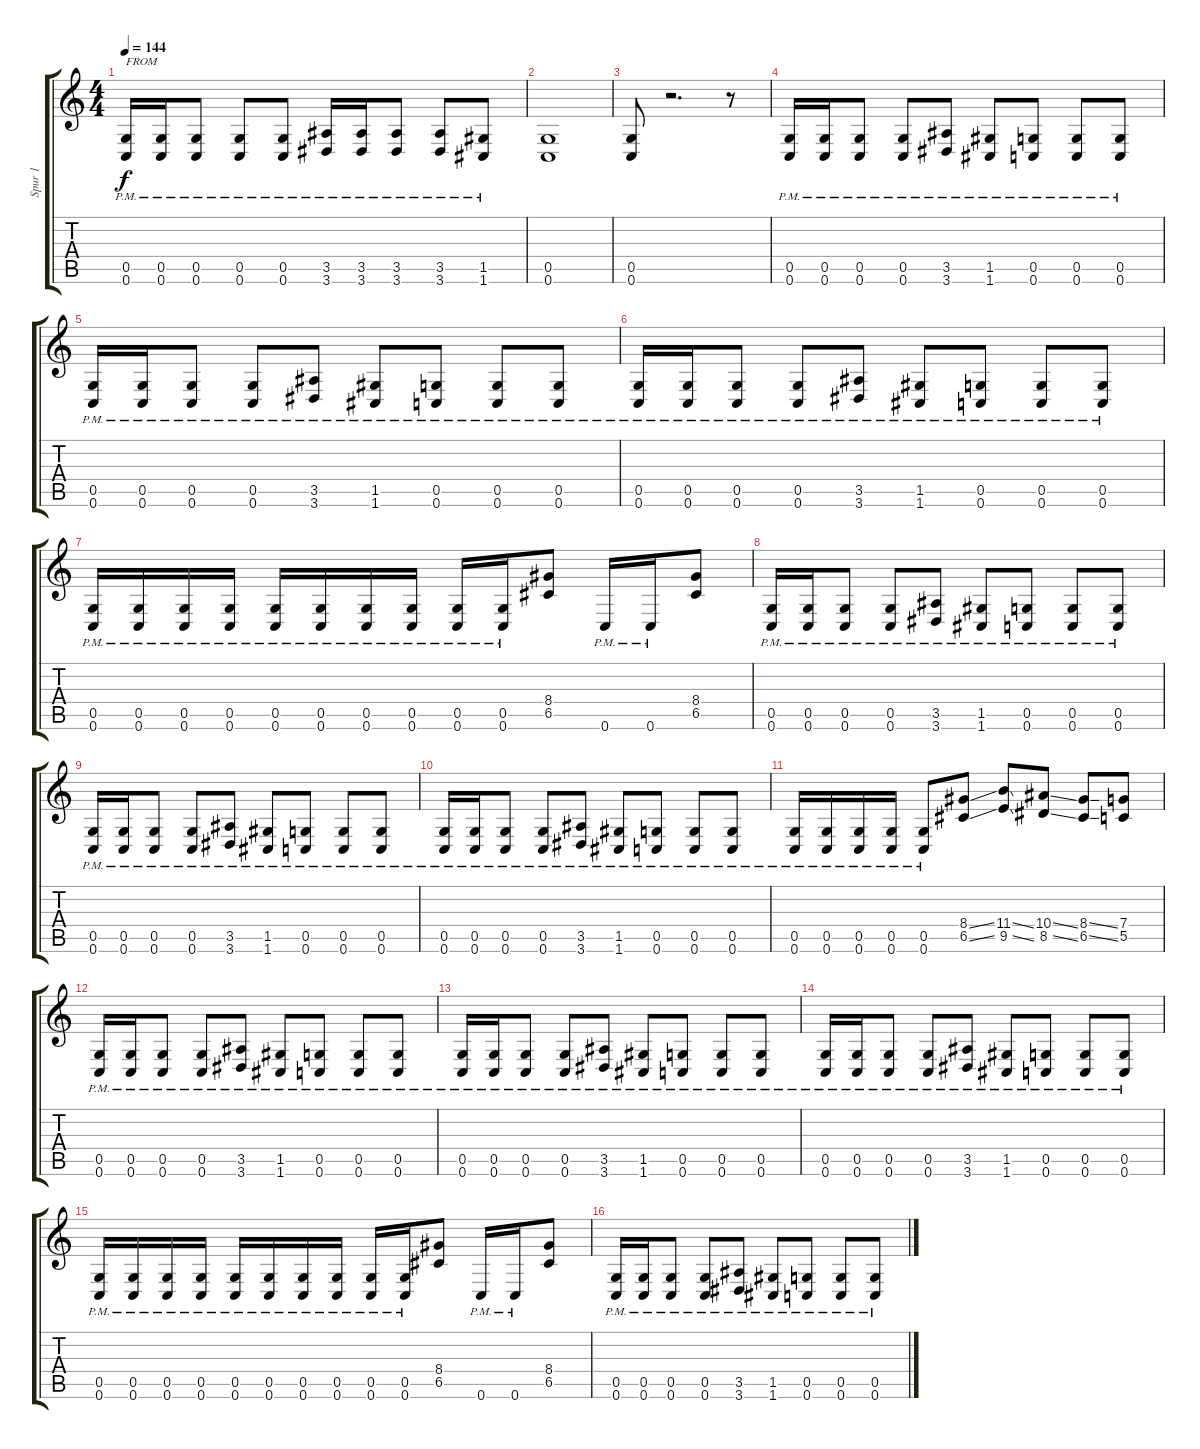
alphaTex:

\track ("Spur 1" "Spur 1") {instrument overdrivenguitar}
\staff {score tabs}
\tuning (D4 A3 F3 C3 G2 C2) {hide}
\ts (4 4)
\tempo 144
\clef g2
\ks c
(0.5{pm} 0.6{pm}).16{txt "FROM" dy f instrument overdrivenguitar} (0.5{pm} 0.6{pm}).16 (0.5{pm} 0.6{pm}).8 (0.5{pm} 0.6{pm}).8 (0.5{pm} 0.6{pm}).8 (3.5{pm} 3.6{pm}).16 (3.5{pm} 3.6{pm}).16 (3.5{pm} 3.6{pm}).8 (3.5{pm} 3.6{pm}).8 (1.5{pm} 1.6{pm}).8 |
(0.5 0.6).1 |
(0.5 0.6).8 r.2{d} r.8 |
(0.5{pm} 0.6{pm}).16 (0.5{pm} 0.6{pm}).16 (0.5{pm} 0.6{pm}).8 (0.5{pm} 0.6{pm}).8 (3.5{pm} 3.6{pm}).8 (1.5{pm} 1.6{pm}).8 (0.5{pm} 0.6{pm}).8 (0.5{pm} 0.6{pm}).8 (0.5{pm} 0.6{pm}).8 |
(0.5{pm} 0.6{pm}).16 (0.5{pm} 0.6{pm}).16 (0.5{pm} 0.6{pm}).8 (0.5{pm} 0.6{pm}).8 (3.5{pm} 3.6{pm}).8 (1.5{pm} 1.6{pm}).8 (0.5{pm} 0.6{pm}).8 (0.5{pm} 0.6{pm}).8 (0.5{pm} 0.6{pm}).8 |
(0.5{pm} 0.6{pm}).16 (0.5{pm} 0.6{pm}).16 (0.5{pm} 0.6{pm}).8 (0.5{pm} 0.6{pm}).8 (3.5{pm} 3.6{pm}).8 (1.5{pm} 1.6{pm}).8 (0.5{pm} 0.6{pm}).8 (0.5{pm} 0.6{pm}).8 (0.5{pm} 0.6{pm}).8 |
(0.5{pm} 0.6{pm}).16 (0.5{pm} 0.6{pm}).16 (0.5{pm} 0.6{pm}).16 (0.5{pm} 0.6{pm}).16 (0.5{pm} 0.6{pm}).16 (0.5{pm} 0.6{pm}).16 (0.5{pm} 0.6{pm}).16 (0.5{pm} 0.6{pm}).16 (0.5{pm} 0.6{pm}).16 (0.5{pm} 0.6{pm}).16 (8.4 6.5).8 0.6{pm}.16 0.6{pm}.16 (8.4 6.5).8 |
(0.5{pm} 0.6{pm}).16 (0.5{pm} 0.6{pm}).16 (0.5{pm} 0.6{pm}).8 (0.5{pm} 0.6{pm}).8 (3.5{pm} 3.6{pm}).8 (1.5{pm} 1.6{pm}).8 (0.5{pm} 0.6{pm}).8 (0.5{pm} 0.6{pm}).8 (0.5{pm} 0.6{pm}).8 |
(0.5{pm} 0.6{pm}).16 (0.5{pm} 0.6{pm}).16 (0.5{pm} 0.6{pm}).8 (0.5{pm} 0.6{pm}).8 (3.5{pm} 3.6{pm}).8 (1.5{pm} 1.6{pm}).8 (0.5{pm} 0.6{pm}).8 (0.5{pm} 0.6{pm}).8 (0.5{pm} 0.6{pm}).8 |
(0.5{pm} 0.6{pm}).16 (0.5{pm} 0.6{pm}).16 (0.5{pm} 0.6{pm}).8 (0.5{pm} 0.6{pm}).8 (3.5{pm} 3.6{pm}).8 (1.5{pm} 1.6{pm}).8 (0.5{pm} 0.6{pm}).8 (0.5{pm} 0.6{pm}).8 (0.5{pm} 0.6{pm}).8 |
(0.5{pm} 0.6{pm}).16 (0.5{pm} 0.6{pm}).16 (0.5{pm} 0.6{pm}).16 (0.5{pm} 0.6{pm}).16 (0.5{pm} 0.6{pm}).8 (8.4{ss} 6.5{ss}).8 (11.4{ss} 9.5{ss}).8 (10.4{ss} 8.5{ss}).8 (8.4{ss} 6.5{ss}).8 (7.4 5.5).8 |
(0.5{pm} 0.6{pm}).16 (0.5{pm} 0.6{pm}).16 (0.5{pm} 0.6{pm}).8 (0.5{pm} 0.6{pm}).8 (3.5{pm} 3.6{pm}).8 (1.5{pm} 1.6{pm}).8 (0.5{pm} 0.6{pm}).8 (0.5{pm} 0.6{pm}).8 (0.5{pm} 0.6{pm}).8 |
(0.5{pm} 0.6{pm}).16 (0.5{pm} 0.6{pm}).16 (0.5{pm} 0.6{pm}).8 (0.5{pm} 0.6{pm}).8 (3.5{pm} 3.6{pm}).8 (1.5{pm} 1.6{pm}).8 (0.5{pm} 0.6{pm}).8 (0.5{pm} 0.6{pm}).8 (0.5{pm} 0.6{pm}).8 |
(0.5{pm} 0.6{pm}).16 (0.5{pm} 0.6{pm}).16 (0.5{pm} 0.6{pm}).8 (0.5{pm} 0.6{pm}).8 (3.5{pm} 3.6{pm}).8 (1.5{pm} 1.6{pm}).8 (0.5{pm} 0.6{pm}).8 (0.5{pm} 0.6{pm}).8 (0.5{pm} 0.6{pm}).8 |
(0.5{pm} 0.6{pm}).16 (0.5{pm} 0.6{pm}).16 (0.5{pm} 0.6{pm}).16 (0.5{pm} 0.6{pm}).16 (0.5{pm} 0.6{pm}).16 (0.5{pm} 0.6{pm}).16 (0.5{pm} 0.6{pm}).16 (0.5{pm} 0.6{pm}).16 (0.5{pm} 0.6{pm}).16 (0.5{pm} 0.6{pm}).16 (8.4 6.5).8 0.6{pm}.16 0.6{pm}.16 (8.4 6.5).8 |
(0.5{pm} 0.6{pm}).16 (0.5{pm} 0.6{pm}).16 (0.5{pm} 0.6{pm}).8 (0.5{pm} 0.6{pm}).8 (3.5{pm} 3.6{pm}).8 (1.5{pm} 1.6{pm}).8 (0.5{pm} 0.6{pm}).8 (0.5{pm} 0.6{pm}).8 (0.5{pm} 0.6{pm}).8
